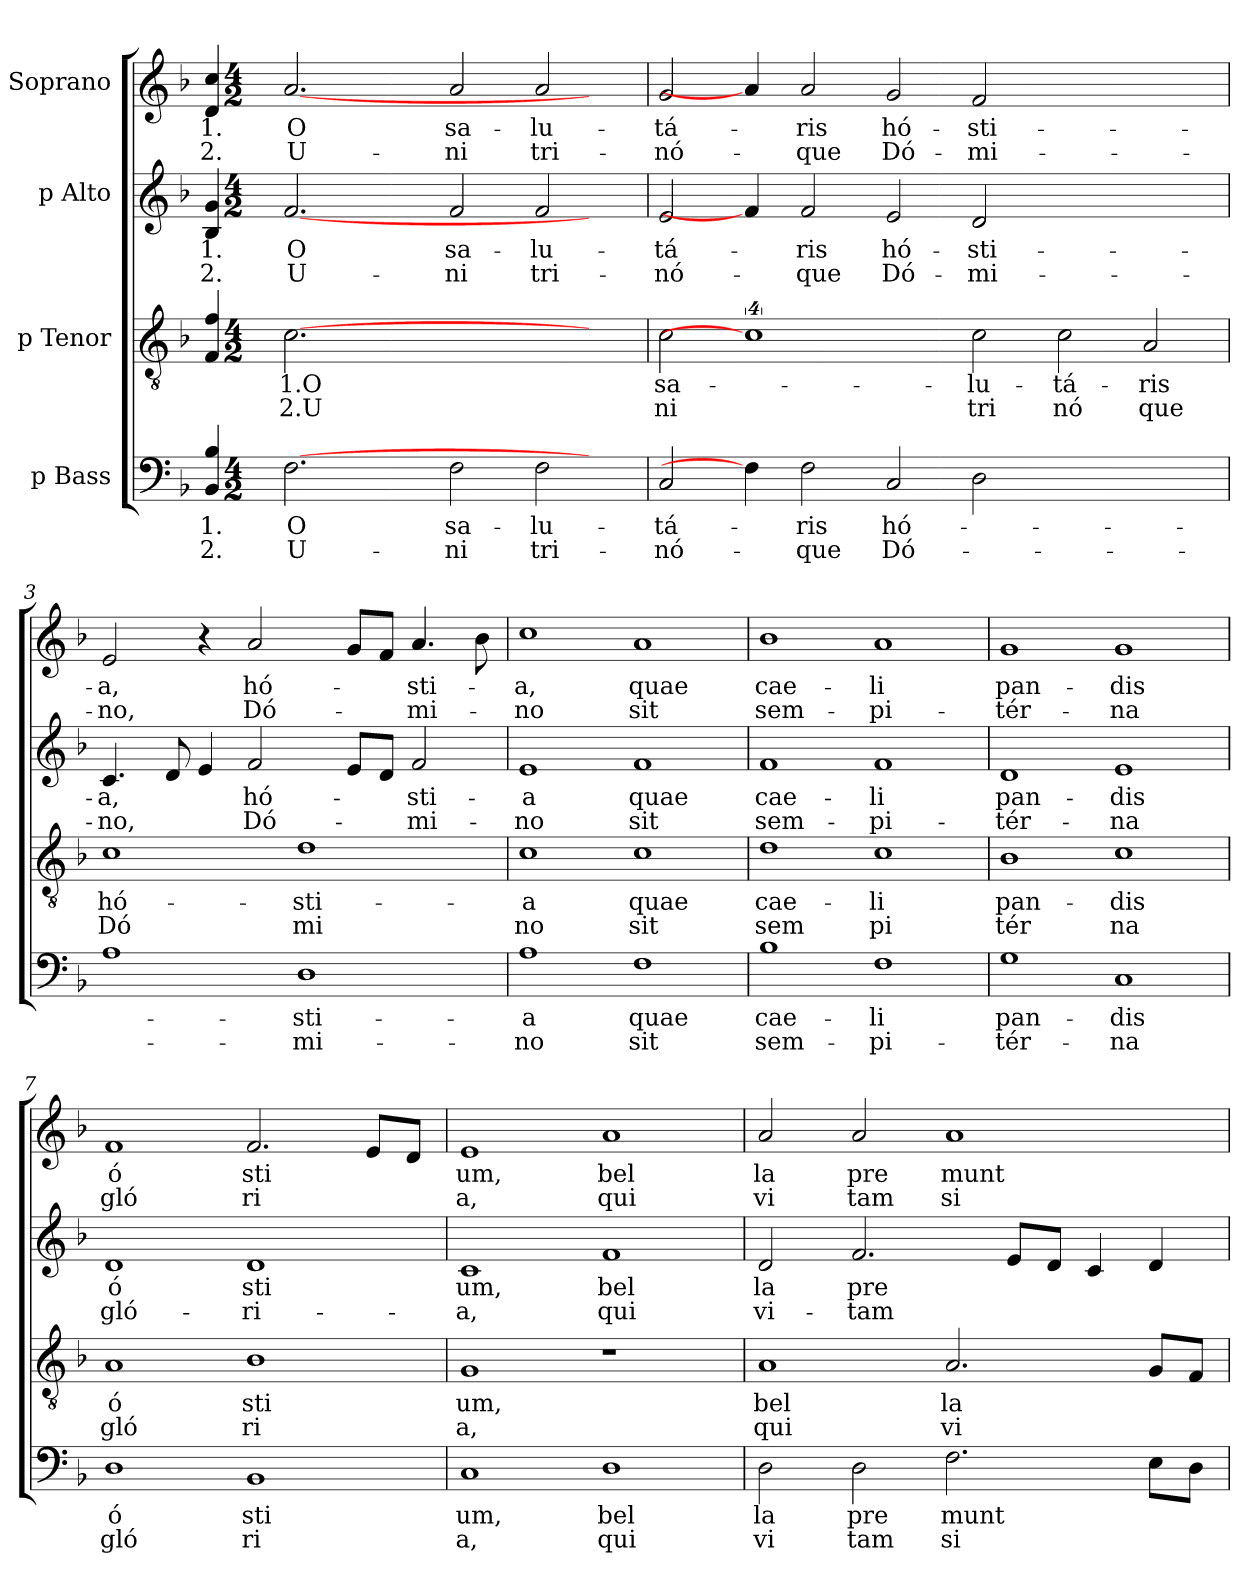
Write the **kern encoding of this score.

**kern	**text	**text	**kern	**text	**text	**kern	**text	**text	**kern	**text	**text
*part4	*part4	*part4	*part3	*part3	*part3	*part2	*part2	*part2	*part1	*part1	*part1
*staff4	*staff4	*staff4	*staff3	*staff3	*staff3	*staff2	*staff2	*staff2	*staff1	*staff1	*staff1
*I"p Bass	*	*	*I"p Tenor	*	*	*I"p Alto	*	*	*I"Soprano	*	*
!!LO:PB:g=z
*stria5	*	*	*stria5	*	*	*stria5	*	*	*stria5	*	*
*clefF4	*	*	*clefGv2	*	*	*clefG2	*	*	*clefG2	*	*
*k[b-]	*	*	*k[b-]	*	*	*k[b-]	*	*	*k[b-]	*	*
*F:	*	*	*F:	*	*	*F:	*	*	*F:	*	*
=1	=1	=1	=1	=1	=1	=1	=1	=1	=1	=1	=1
!	!LO:LY:b	!LO:LY:b	!	!	!	!	!LO:LY:b	!LO:LY:b	!	!LO:LY:b	!LO:LY:b
4B-/ 4BB-/	1.	2.	4f/ 4F/	.	.	4g/ 4B-/	1.	2.	4cc/ 4d/	1.	2.
*M4/2	*	*	*M4/2	*	*	*M4/2	*	*	*M4/2	*	*
!	!LO:LY:b:cj	!LO:LY:b:cj	!	!LO:LY:b:rj	!LO:LY:b:rj	!	!LO:LY:b:cj	!LO:LY:b:cj	!	!LO:LY:b:cj	!LO:LY:b:cj
[2.F	O	U-	[2.c	1.O	2.U	[2.f	O	U-	[2.a	O	U-
4ryy	.	.	1ryy	.	.	4ryy	.	.	4ryy	.	.
!	!LO:LY:b:cj	!LO:LY:b:cj	!	!	!	!	!LO:LY:b:cj	!LO:LY:b:cj	!	!LO:LY:b:cj	!LO:LY:b:cj
2F\	-sa-	-ni	.	.	.	2f/	-sa-	-ni	2a/	-sa-	-ni
!	!LO:LY:b:cj	!LO:LY:b:cj	!	!	!	!	!LO:LY:b:cj	!LO:LY:b:cj	!	!LO:LY:b:cj	!LO:LY:b:cj
2F\	lu-	-tri-	.	.	.	2f/	lu-	-tri-	2a/	lu-	-tri-
.	.	.	4ryy	.	.	.	.	.	.	.	.
=2	=2	=2	=2	=2	=2	=2	=2	=2	=2	=2	=2
!	!LO:LY:b:cj	!LO:LY:b:cj	!	!LO:LY:b:cj	!LO:LY:b:cj	!	!LO:LY:b:cj	!LO:LY:b:cj	!	!LO:LY:b:cj	!LO:LY:b:cj
2C/	-tá-	-nó-	2c\	sa-	-ni	2e/	-tá-	-nó-	2g/	-tá-	-nó-
4F]	.	.	4%5c]	.	.	4f]	.	.	4a]	.	.
!	!LO:LY:b:cj	!LO:LY:b:cj	!	!	!	!	!LO:LY:b:cj	!LO:LY:b:cj	!	!LO:LY:b:cj	!LO:LY:b:cj
2F\	-ris	que	.	.	.	2f/	-ris	que	2a/	-ris	que
!	!LO:LY:b:cj	!LO:LY:b:cj	!	!	!	!	!LO:LY:b:cj	!LO:LY:b:cj	!	!LO:LY:b:cj	!LO:LY:b:cj
2C/	hó-	-Dó-	.	.	.	2e/	hó-	-Dó-	2g/	hó-	-Dó-
!	!	!	!	!LO:LY:b:cj	!LO:LY:b:cj	!	!LO:LY:b:cj	!LO:LY:b:cj	!	!LO:LY:b:cj	!LO:LY:b:cj
2D\	.	.	2c\	lu-	-tri	2d/	-sti-	-mi-	2f/	-sti-	-mi-
!	!	!	!	!LO:LY:b:cj	!LO:LY:b:cj	!	!	!	!	!	!
1ryy	.	.	2c\	tá-	-nó	1ryy	.	.	1ryy	.	.
!	!	!	!	!LO:LY:b:cj	!LO:LY:b:cj	!	!	!	!	!	!
.	.	.	2A/	ris	que	.	.	.	.	.	.
=3	=3	=3	=3	=3	=3	=3	=3	=3	=3	=3	=3
!	!	!	!	!LO:LY:b:cj	!LO:LY:b:cj	!	!LO:LY:b:cj	!LO:LY:b	!	!LO:LY:b:cj	!LO:LY:b:cj
1A	.	.	1c	hó-	-Dó	4.c/	-a,	no,	2e/	-a,	no,
.	.	.	.	.	.	8d/	.	.	.	.	.
.	.	.	.	.	.	4e/	.	.	4r	.	.
!	!	!	!	!	!	!	!LO:LY:b:cj	!LO:LY:b:cj	!	!LO:LY:b:cj	!LO:LY:b:cj
.	.	.	.	.	.	2f/	hó-	-Dó-	2a/	hó-	-Dó-
!	!LO:LY:b:cj	!LO:LY:b:cj	!	!LO:LY:b:cj	!LO:LY:b:cj	!	!	!	!	!	!
1D	-sti-	-mi-	1d	sti-	-mi	.	.	.	.	.	.
.	.	.	.	.	.	8e/L	.	.	8g/L	.	.
.	.	.	.	.	.	8d/J	.	.	8f/J	.	.
!	!	!	!	!	!	!	!LO:LY:b:cj	!LO:LY:b:cj	!	!LO:LY:b:cj	!LO:LY:b:cj
.	.	.	.	.	.	2f/	-sti-	-mi-	4.a/	-sti-	-mi-
.	.	.	.	.	.	.	.	.	8b-\	.	.
=4	=4	=4	=4	=4	=4	=4	=4	=4	=4	=4	=4
!	!LO:LY:b:cj	!LO:LY:b:cj	!	!LO:LY:b:cj	!LO:LY:b:cj	!	!LO:LY:b:cj	!LO:LY:b:cj	!	!LO:LY:b:cj	!LO:LY:b:cj
1A	-a	no	1c	a	no	1e	-a	no	1cc	-a,	no
!	!LO:LY:b:cj	!LO:LY:b:cj	!	!LO:LY:b:cj	!LO:LY:b:cj	!	!LO:LY:b:cj	!LO:LY:b:cj	!	!LO:LY:b:cj	!LO:LY:b:cj
1F	quae	sit	1c	quae	sit	1f	quae	sit	1a	quae	sit
=5	=5	=5	=5	=5	=5	=5	=5	=5	=5	=5	=5
!	!LO:LY:b:cj	!LO:LY:b:cj	!	!LO:LY:b:cj	!LO:LY:b:cj	!	!LO:LY:b:cj	!LO:LY:b:cj	!	!LO:LY:b:cj	!LO:LY:b:cj
1B-	cae-	-sem-	1d	cae-	-sem	1f	cae-	-sem-	1b-	cae-	-sem-
!	!LO:LY:b:cj	!LO:LY:b:cj	!	!LO:LY:b:cj	!LO:LY:b:cj	!	!LO:LY:b:cj	!LO:LY:b:cj	!	!LO:LY:b:cj	!LO:LY:b:cj
1F	-li	pi-	1c	li	pi	1f	-li	pi-	1a	-li	pi-
=6	=6	=6	=6	=6	=6	=6	=6	=6	=6	=6	=6
!	!LO:LY:b:cj	!LO:LY:b:cj	!	!LO:LY:b:cj	!LO:LY:b:cj	!	!LO:LY:b:cj	!LO:LY:b:cj	!	!LO:LY:b:cj	!LO:LY:b:cj
1G	-pan-	-tér-	1B-	pan-	-tér	1d	-pan-	-tér-	1g	-pan-	-tér-
!	!LO:LY:b:cj	!LO:LY:b:cj	!	!LO:LY:b:cj	!LO:LY:b:cj	!	!LO:LY:b:cj	!LO:LY:b:cj	!	!LO:LY:b:cj	!LO:LY:b:cj
1C	-dis	na	1c	dis	na	1e	-dis	na	1g	-dis	na
!!LO:LB:g=z
=7	=7	=7	=7	=7	=7	=7	=7	=7	=7	=7	=7
!	!LO:LY:b:cj	!LO:LY:b:cj	!	!LO:LY:b:cj	!LO:LY:b:cj	!	!LO:LY:b:cj	!LO:LY:b:cj	!	!LO:LY:b:cj	!LO:LY:b:cj
1D	ó	gló	1A	ó	gló	1d	ó	gló-	1f	ó	gló
!	!LO:LY:b:cj	!LO:LY:b:cj	!	!LO:LY:b:cj	!LO:LY:b:cj	!	!LO:LY:b:cj	!LO:LY:b:cj	!	!LO:LY:b:cj	!LO:LY:b:cj
1BB-	sti	ri	1B-	sti	ri	1d	-sti	ri-	2.f/	sti	ri
.	.	.	.	.	.	.	.	.	8e/L	.	.
.	.	.	.	.	.	.	.	.	8d/J	.	.
=8	=8	=8	=8	=8	=8	=8	=8	=8	=8	=8	=8
!	!LO:LY:b:cj	!LO:LY:b:cj	!	!LO:LY:b:cj	!LO:LY:b:cj	!	!LO:LY:b:cj	!LO:LY:b:cj	!	!LO:LY:b:cj	!LO:LY:b:cj
1C	um,	a,	1G	um,	a,	1c	-um,	a,	1e	um,	a,
!	!LO:LY:b:cj	!LO:LY:b:cj	!	!	!	!	!LO:LY:b:cj	!LO:LY:b:cj	!	!LO:LY:b:cj	!LO:LY:b:cj
1D	bel	qui	1r	.	.	1f	bel	qui	1a	bel	qui
=9	=9	=9	=9	=9	=9	=9	=9	=9	=9	=9	=9
!	!LO:LY:b:cj	!LO:LY:b:cj	!	!LO:LY:b:cj	!LO:LY:b:cj	!	!LO:LY:b:cj	!LO:LY:b:cj	!	!LO:LY:b:cj	!LO:LY:b:cj
2D\	la	vi	1A	bel	qui	2d/	la	vi-	2a/	la	vi
!	!LO:LY:b:cj	!LO:LY:b:cj	!	!	!	!	!LO:LY:b	!LO:LY:b	!	!LO:LY:b:cj	!LO:LY:b:cj
2D\	pre	tam	.	.	.	2.f/	-pre	tam	2a/	pre	tam
!	!LO:LY:b	!LO:LY:b:cj	!	!LO:LY:b:cj	!LO:LY:b:cj	!	!	!	!	!LO:LY:b:cj	!LO:LY:b:cj
2.F\	munt	si	2.A/	la	vi	.	.	.	1a	munt	si
.	.	.	.	.	.	8e/L	.	.	.	.	.
.	.	.	.	.	.	8d/J	.	.	.	.	.
.	.	.	.	.	.	4c/	.	.	.	.	.
8E\L	.	.	8G/L	.	.	4d/	.	.	.	.	.
8D\J	.	.	8F/J	.	.	.	.	.	.	.	.
=	=	=	=	=	=	=	=	=	=	=	=
*-	*-	*-	*-	*-	*-	*-	*-	*-	*-	*-	*-
